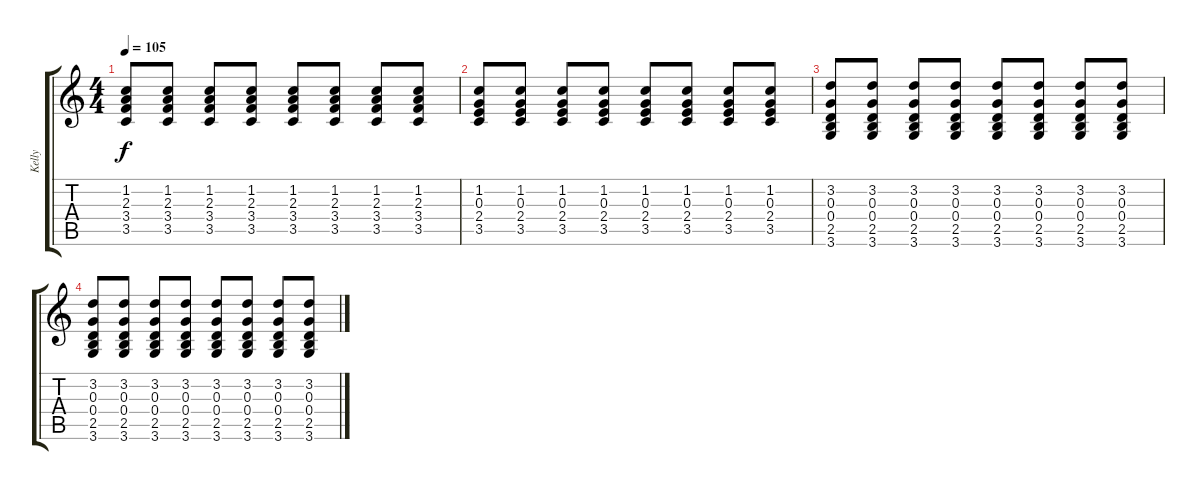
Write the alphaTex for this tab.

\track ("Kelly" "Kelly") {instrument acousticguitarsteel}
\staff {score tabs}
\tuning (E4 B3 G3 D3 A2 E2) {hide}
\ts (4 4)
\tempo 105
\clef g2
\ks c
(1.2 2.3 3.4 3.5).8{dy f} (1.2 2.3 3.4 3.5).8 (1.2 2.3 3.4 3.5).8 (1.2 2.3 3.4 3.5).8 (1.2 2.3 3.4 3.5).8 (1.2 2.3 3.4 3.5).8 (1.2 2.3 3.4 3.5).8 (1.2 2.3 3.4 3.5).8 |
(1.2 0.3 2.4 3.5).8 (1.2 0.3 2.4 3.5).8 (1.2 0.3 2.4 3.5).8 (1.2 0.3 2.4 3.5).8 (1.2 0.3 2.4 3.5).8 (1.2 0.3 2.4 3.5).8 (1.2 0.3 2.4 3.5).8 (1.2 0.3 2.4 3.5).8 |
(3.2 0.3 0.4 2.5 3.6).8 (3.2 0.3 0.4 2.5 3.6).8 (3.2 0.3 0.4 2.5 3.6).8 (3.2 0.3 0.4 2.5 3.6).8 (3.2 0.3 0.4 2.5 3.6).8 (3.2 0.3 0.4 2.5 3.6).8 (3.2 0.3 0.4 2.5 3.6).8 (3.2 0.3 0.4 2.5 3.6).8 |
(3.2 0.3 0.4 2.5 3.6).8 (3.2 0.3 0.4 2.5 3.6).8 (3.2 0.3 0.4 2.5 3.6).8 (3.2 0.3 0.4 2.5 3.6).8 (3.2 0.3 0.4 2.5 3.6).8 (3.2 0.3 0.4 2.5 3.6).8 (3.2 0.3 0.4 2.5 3.6).8 (3.2 0.3 0.4 2.5 3.6).8
